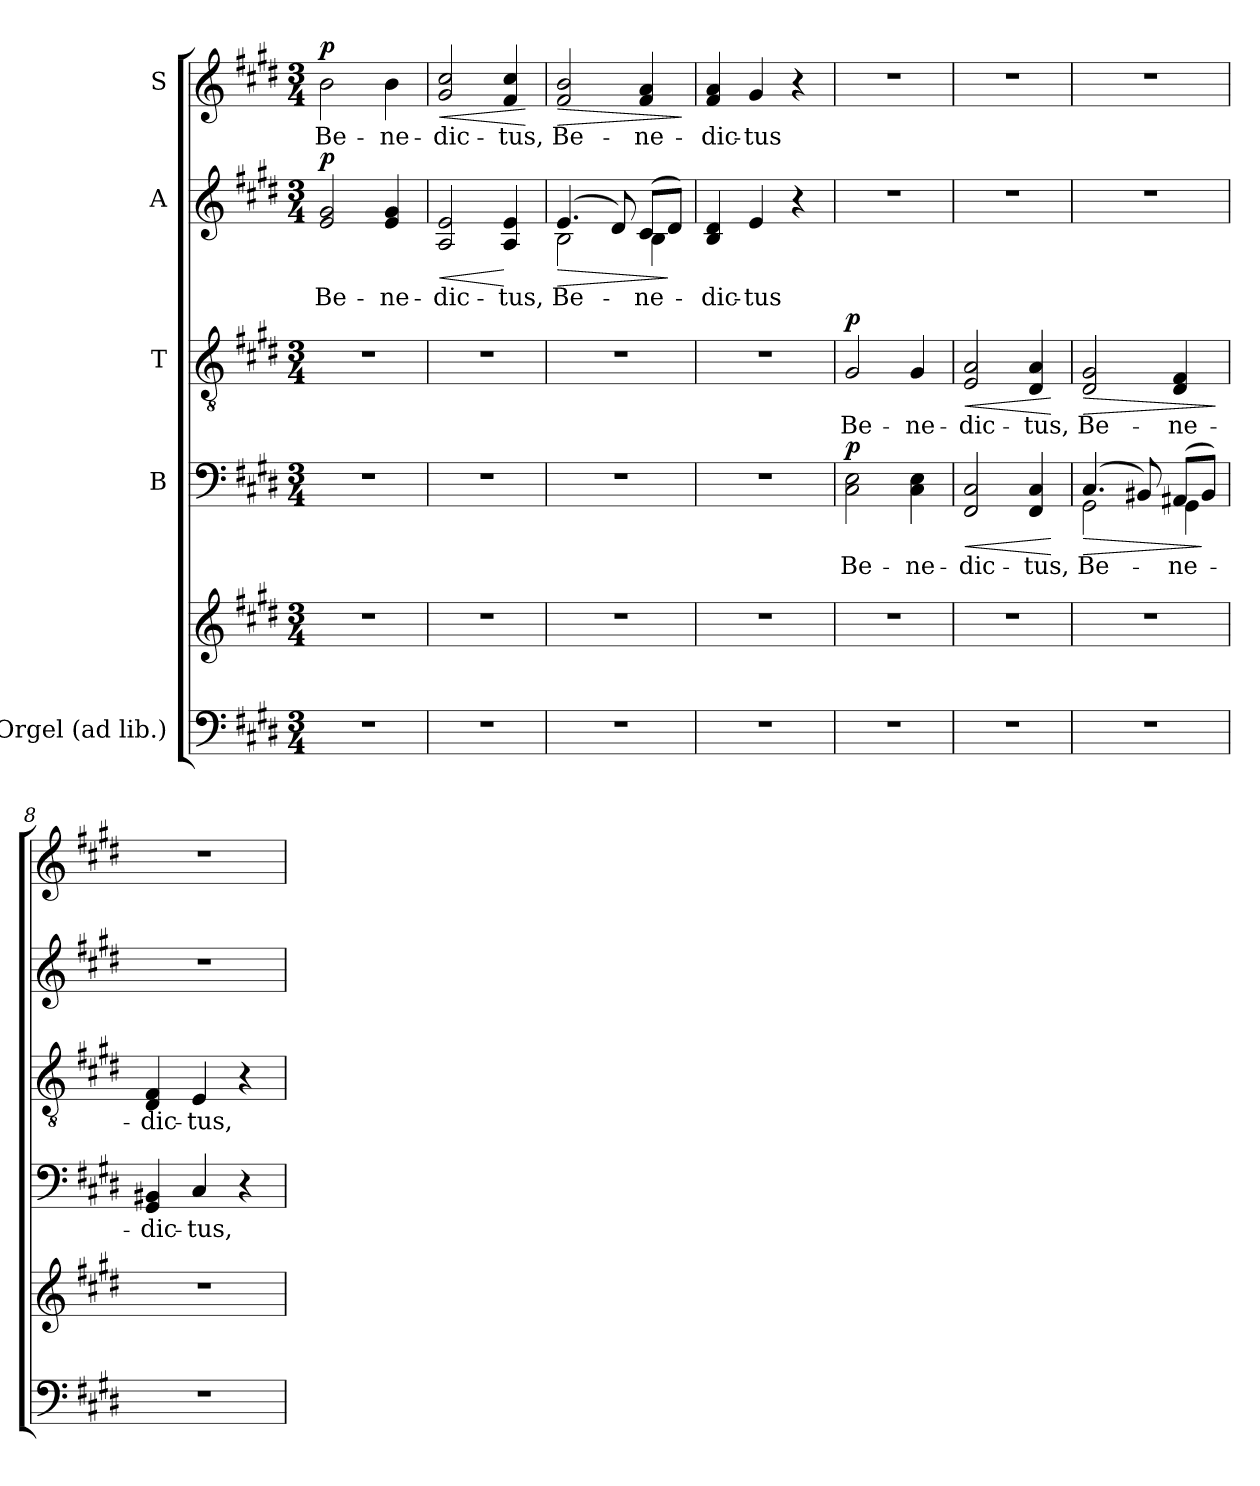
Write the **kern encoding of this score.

**kern	**kern	**kern	**text	**dynam	**kern	**text	**dynam	**kern	**text	**dynam	**kern	**text	**dynam
*part5	*part5	*part4	*part4	*part4	*part3	*part3	*part3	*part2	*part2	*part2	*part1	*part1	*part1
*staff6	*staff5	*staff4	*staff4	*staff4	*staff3	*staff3	*staff3	*staff2	*staff2	*staff2	*staff1	*staff1	*staff1
*I"Orgel (ad lib.)	*	*I"B	*	*	*I"T	*	*	*I"A	*	*	*I"S	*	*
*clefF4	*clefG2	*clefF4	*	*	*clefGv2	*	*	*clefG2	*	*	*clefG2	*	*
*k[f#c#g#d#]	*k[f#c#g#d#]	*k[f#c#g#d#]	*	*	*k[f#c#g#d#]	*	*	*k[f#c#g#d#]	*	*	*k[f#c#g#d#]	*	*
*E:	*E:	*E:	*	*	*E:	*	*	*E:	*	*	*E:	*	*
*M3/4	*M3/4	*M3/4	*	*	*M3/4	*	*	*M3/4	*	*	*M3/4	*	*
*MM72	*MM72	*MM72	*	*	*MM72	*	*	*MM72	*	*	*MM72	*	*
=1	=1	=1	=1	=1	=1	=1	=1	=1	=1	=1	=1	=1	=1
!	!	!	!	!	!	!	!	!	!	!LO:DY:a	!	!	!LO:DY:a
2.r	2.r	2.r	.	.	2.r	.	.	2e/ 2g#/	Be-	p	2b\	Be-	p
.	.	.	.	.	.	.	.	4e/ 4g#/	-ne-	.	4b\	-ne-	.
=2	=2	=2	=2	=2	=2	=2	=2	=2	=2	=2	=2	=2	=2
!	!	!	!	!	!	!	!	!	!	!LO:HP:b	!	!	!LO:HP:b
2.r	2.r	2.r	.	.	2.r	.	.	2A/ 2e/	-dic-	<	2g#/ 2cc#/	-dic-	<
.	.	.	.	.	.	.	.	4A/ 4e/	-tus,	[	4f#/ 4cc#/	-tus,	.
.	.	.	.	.	.	.	.	.	.	.	.	.	[
=3	=3	=3	=3	=3	=3	=3	=3	=3	=3	=3	=3	=3	=3
!	!	!	!	!	!	!	!	!	!	!LO:HP:b	!	!	!LO:HP:b
*	*	*	*	*	*	*	*	*^	*	*	*	*	*
2.r	2.r	2.r	.	.	2.r	.	.	(4.e/	2B\	Be-	>	2f#/ 2b/	Be-	>
.	.	.	.	.	.	.	.	8d#/)	.	.	.	.	.	.
.	.	.	.	.	.	.	.	(8c#/L	4B\	-ne-	.	4f#/ 4a/	-ne-	.
.	.	.	.	.	.	.	.	8d#/J)	.	.	]	.	.	.
*	*	*	*	*	*	*	*	*v	*v	*	*	*	*	*
.	.	.	.	.	.	.	.	.	.	.	.	.	]
=4	=4	=4	=4	=4	=4	=4	=4	=4	=4	=4	=4	=4	=4
2.r	2.r	2.r	.	.	2.r	.	.	4B/ 4d#/	-dic-	.	4f#/ 4a/	-dic-	.
.	.	.	.	.	.	.	.	4e/	-tus	.	4g#/	-tus	.
.	.	.	.	.	.	.	.	4r	.	.	4r	.	.
=5	=5	=5	=5	=5	=5	=5	=5	=5	=5	=5	=5	=5	=5
!	!	!	!	!LO:DY:a	!	!	!LO:DY:a	!	!	!	!	!	!
2.r	2.r	2C#\ 2E\	Be-	p	2G#/	Be-	p	2.r	.	.	2.r	.	.
.	.	4C#\ 4E\	-ne-	.	4G#/	-ne-	.	.	.	.	.	.	.
=6	=6	=6	=6	=6	=6	=6	=6	=6	=6	=6	=6	=6	=6
!	!	!	!	!LO:HP:b	!	!	!LO:HP:b	!	!	!	!	!	!
2.r	2.r	2FF#/ 2C#/	-dic-	<	2E/ 2A/	-dic-	<	2.r	.	.	2.r	.	.
.	.	4FF#/ 4C#/	-tus,	.	4D#/ 4A/	-tus,	.	.	.	.	.	.	.
.	.	.	.	[	.	.	[	.	.	.	.	.	.
=7	=7	=7	=7	=7	=7	=7	=7	=7	=7	=7	=7	=7	=7
!	!	!	!	!LO:HP:b	!	!	!LO:HP:b	!	!	!	!	!	!
*	*	*^	*	*	*	*	*	*	*	*	*	*	*
2.r	2.r	(4.C#/	2GG#\	Be-	>	2D#/ 2G#/	Be-	>	2.r	.	.	2.r	.	.
.	.	8BB#X/)	.	.	.	.	.	.	.	.	.	.	.	.
.	.	(8AA#X/L	4GG#\	-ne-	.	4D#/ 4F#/	-ne-	.	.	.	.	.	.	.
.	.	8BB#/J)	.	.	]	.	.	.	.	.	.	.	.	.
*	*	*v	*v	*	*	*	*	*	*	*	*	*	*	*
.	.	.	.	.	.	.	]	.	.	.	.	.	.
!!LO:LB:g=z
=8	=8	=8	=8	=8	=8	=8	=8	=8	=8	=8	=8	=8	=8
2.r	2.r	4GG#/ 4BB#X/	-dic-	.	4D#/ 4F#/	-dic-	.	2.r	.	.	2.r	.	.
.	.	4C#/	-tus,	.	4E/	-tus,	.	.	.	.	.	.	.
.	.	4r	.	.	4r	.	.	.	.	.	.	.	.
=	=	=	=	=	=	=	=	=	=	=	=	=	=
*-	*-	*-	*-	*-	*-	*-	*-	*-	*-	*-	*-	*-	*-
